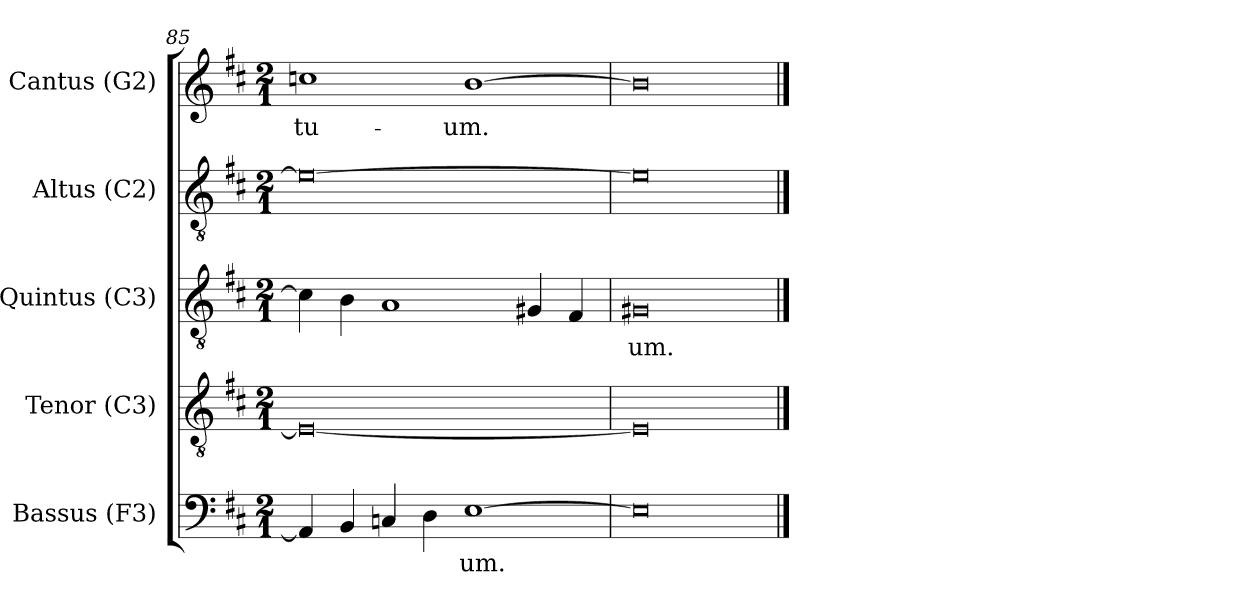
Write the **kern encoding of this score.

**kern	**text	**kern	**kern	**text	**kern	**kern	**text
*part5	*part5	*part4	*part3	*part3	*part2	*part1	*part1
*staff5	*staff5	*staff4	*staff3	*staff3	*staff2	*staff1	*staff1
*I"Bassus (F3)	*	*I"Tenor (C3)	*I"Quintus (C3)	*	*I"Altus (C2)	*I"Cantus (G2)	*
*I'B.	*	*I'T.	*I'Q.	*	*I'A.	*I'C.	*
*clefF4	*	*clefGv2	*clefGv2	*	*clefGv2	*clefG2	*
*	*	*	*ITrd7c12	*	*ITrd7c12	*	*
*k[f#c#]	*	*k[f#c#]	*k[f#c#]	*	*k[f#c#]	*k[f#c#]	*
*D:	*	*D:	*D:	*	*D:	*D:	*
*M2/1	*	*M2/1	*M2/1	*	*M2/1	*M2/1	*
=85	=85	=85	=85	=85	=85	=85	=85
!	!	!	!	!	!	!	!LO:LY:b:color=#000000
4AAi/]	.	0Ei_	4Ci\]	.	0Ei_	1ccni	tu-
4BBi/	.	.	4BBi\	.	.	.	.
4Cni/	.	.	1AAi	.	.	.	.
4Di\	.	.	.	.	.	.	.
!	!LO:LY:b:color=#000000	!	!	!	!	!	!
!	!	!	!	!	!	!	!LO:LY:b:color=#000000
[1Ei	-um.	.	.	.	.	[1bi	-um.
.	.	.	4GG#i/	.	.	.	.
.	.	.	4FF#i/	.	.	.	.
=86	=86	=86	=86	=86	=86	=86	=86
!	!	!	!	!LO:LY:b:color=#000000	!	!	!
0Ei]	.	0Ei]	0GG#Xi	-um.	0Ei]	0bi]	.
==	==	==	==	==	==	==	==
*-	*-	*-	*-	*-	*-	*-	*-
